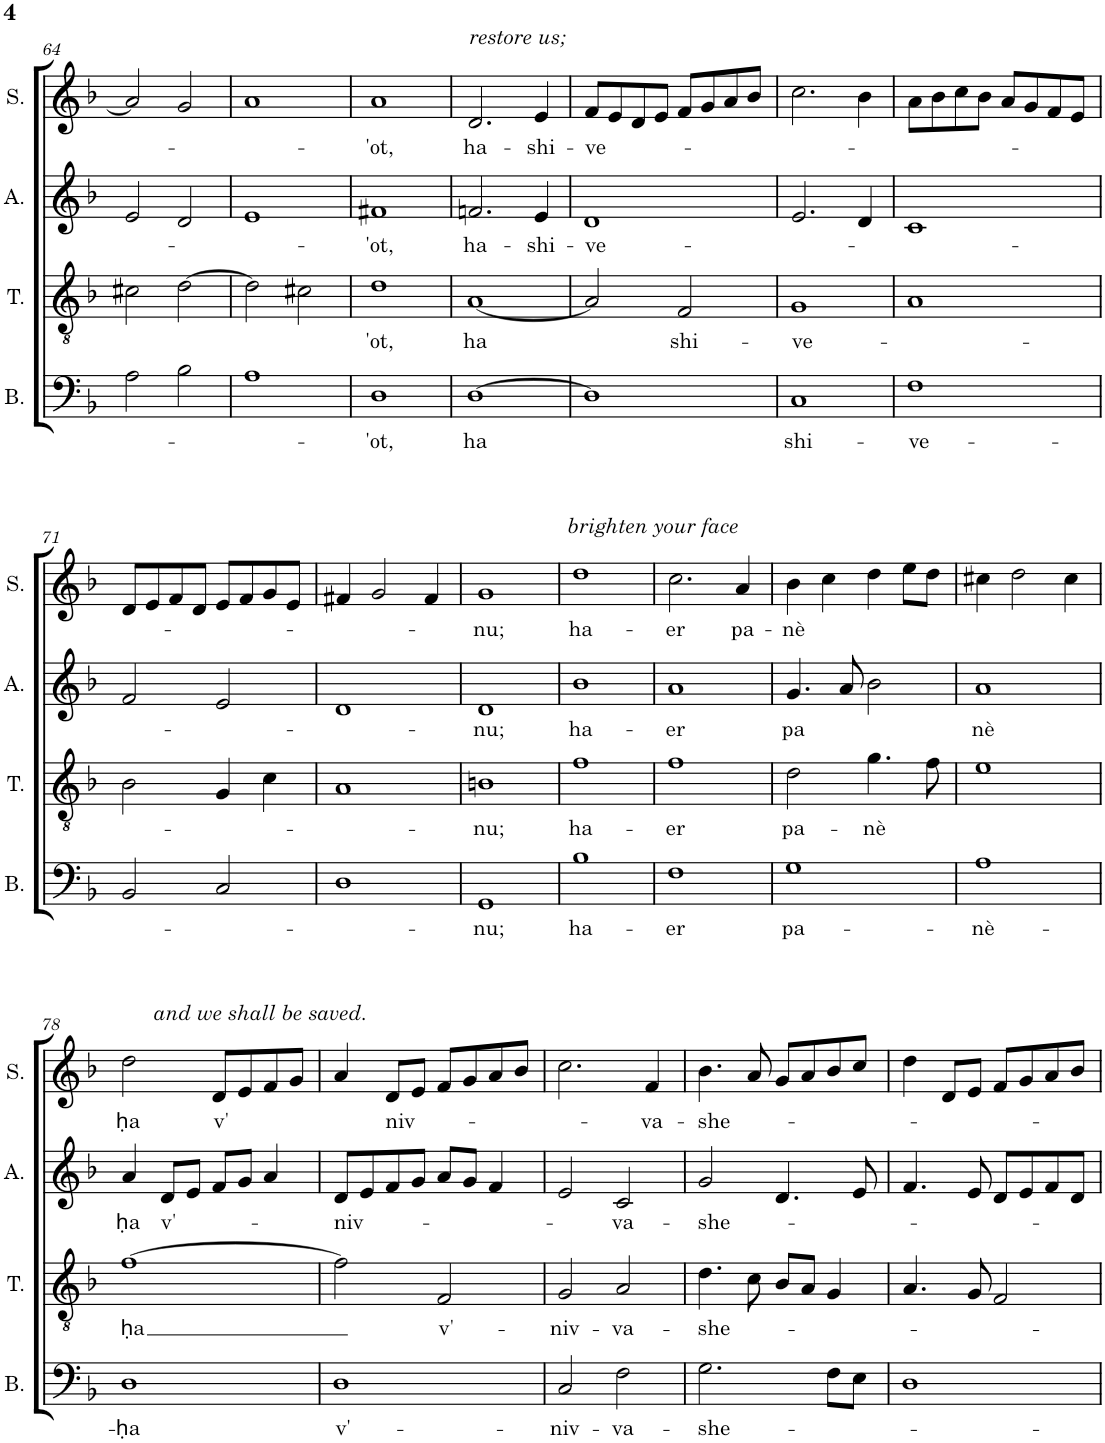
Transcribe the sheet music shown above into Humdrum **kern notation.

**kern	**text	**kern	**text	**kern	**text	**kern	**text
*part4	*part4	*part3	*part3	*part2	*part2	*part1	*part1
*staff4	*staff4	*staff3	*staff3	*staff2	*staff2	*staff1	*staff1
*I"Bass	*	*I"Tenor	*	*I"Alto	*	*I"Soprano	*
*I'B.	*	*I'T.	*	*I'A.	*	*I'S.	*
!!LO:PB:g=z
*clefF4	*	*clefGv2	*	*clefG2	*	*clefG2	*
*k[b-]	*	*k[b-]	*	*k[b-]	*	*k[b-]	*
*M4/4	*	*M4/4	*	*M4/4	*	*M4/4	*
*met(c)	*	*met(c)	*	*met(c)	*	*met(c)	*
=64	=64	=64	=64	=64	=64	=64	=64
2A\	.	2c#X\	.	2e/	.	2a/]	.
2B-\	.	[2d\	.	2d/	.	2g/	.
=65	=65	=65	=65	=65	=65	=65	=65
1A	.	2d\]	.	1e	.	1a	.
.	.	2c#X\	.	.	.	.	.
=66	=66	=66	=66	=66	=66	=66	=66
!	!LO:LY:b	!	!LO:LY:b	!	!LO:LY:b	!	!LO:LY:b
1D	-'ot,	1d	'ot,	1f#X	-'ot,	1a	-'ot,
=67	=67	=67	=67	=67	=67	=67	=67
!	!	!	!	!	!	!LO:TX:a:i:t=restore us;	!
!	!LO:LY:b	!	!LO:LY:b	!	!LO:LY:b	!	!LO:LY:b
[1D	ha	[1A	ha	2.fn/	ha-	2.d/	ha-
!	!	!	!	!	!LO:LY:b	!	!LO:LY:b
.	.	.	.	4e/	-shi-	4e/	-shi-
=68	=68	=68	=68	=68	=68	=68	=68
!	!	!	!	!	!LO:LY:b	!	!LO:LY:b
1D]	.	2A/]	.	1d	-ve-	8f/L	-ve-
.	.	.	.	.	.	8e/	.
.	.	.	.	.	.	8d/	.
.	.	.	.	.	.	8e/J	.
!	!	!	!LO:LY:b	!	!	!	!
.	.	2F/	shi-	.	.	8f/L	.
.	.	.	.	.	.	8g/	.
.	.	.	.	.	.	8a/	.
.	.	.	.	.	.	8b-/J	.
=69	=69	=69	=69	=69	=69	=69	=69
!	!LO:LY:b	!	!LO:LY:b	!	!	!	!
1C	shi-	1G	-ve-	2.e/	.	2.cc\	.
.	.	.	.	4d/	.	4b-\	.
=70	=70	=70	=70	=70	=70	=70	=70
!	!LO:LY:b	!	!	!	!	!	!
1F	-ve-	1A	.	1c	.	8a\L	.
.	.	.	.	.	.	8b-\	.
.	.	.	.	.	.	8cc\	.
.	.	.	.	.	.	8b-\J	.
.	.	.	.	.	.	8a/L	.
.	.	.	.	.	.	8g/	.
.	.	.	.	.	.	8f/	.
.	.	.	.	.	.	8e/J	.
!!LO:LB:g=z
=71	=71	=71	=71	=71	=71	=71	=71
2BB-/	.	2B-\	.	2f/	.	8d/L	.
.	.	.	.	.	.	8e/	.
.	.	.	.	.	.	8f/	.
.	.	.	.	.	.	8d/J	.
2C/	.	4G/	.	2e/	.	8e/L	.
.	.	.	.	.	.	8f/	.
.	.	4c\	.	.	.	8g/	.
.	.	.	.	.	.	8e/J	.
=72	=72	=72	=72	=72	=72	=72	=72
1D	.	1A	.	1d	.	4f#X/	.
.	.	.	.	.	.	2g/	.
.	.	.	.	.	.	4f#/	.
=73	=73	=73	=73	=73	=73	=73	=73
!	!LO:LY:b	!	!LO:LY:b	!	!LO:LY:b	!	!LO:LY:b
1GG	-nu;	1Bn	-nu;	1d	-nu;	1g	-nu;
=74	=74	=74	=74	=74	=74	=74	=74
!	!	!	!	!	!	!LO:TX:a:i:t=brighten your face	!
!	!LO:LY:b	!	!LO:LY:b	!	!LO:LY:b	!	!LO:LY:b
1B-	ha-	1f	ha-	1b-	ha-	1dd	ha-
=75	=75	=75	=75	=75	=75	=75	=75
!	!LO:LY:b	!	!LO:LY:b	!	!LO:LY:b	!	!LO:LY:b
1F	-er	1f	-er	1a	-er	2.cc\	-er
!	!	!	!	!	!	!	!LO:LY:b
.	.	.	.	.	.	4a/	pa-
=76	=76	=76	=76	=76	=76	=76	=76
!	!LO:LY:b	!	!LO:LY:b	!	!LO:LY:b	!	!LO:LY:b
1G	pa-	2d\	pa-	4.g/	pa	4b-\	-nè
.	.	.	.	.	.	4cc\	.
.	.	.	.	8a/	.	.	.
!	!	!	!LO:LY:b	!	!	!	!
.	.	4.g\	-nè	2b-\	.	4dd\	.
.	.	.	.	.	.	8ee\L	.
.	.	8f\	.	.	.	8dd\J	.
=77	=77	=77	=77	=77	=77	=77	=77
!	!LO:LY:b	!	!	!	!LO:LY:b	!	!
1A	-nè-	1e	.	1a	nè	4cc#X\	.
.	.	.	.	.	.	2dd\	.
.	.	.	.	.	.	4cc#\	.
!!LO:LB:g=z
=78	=78	=78	=78	=78	=78	=78	=78
!	!LO:LY:b	!	!LO:LY:b	!	!LO:LY:b	!	!LO:LY:b
*	*	*	*	*	*	*^	*
1D	-ḥa	[1f	ḥa	4a/	-ḥa	2dd\	4ryy	-ḥa
!	!	!	!	!	!	!	!LO:TX:a:i:t=and we shall be saved.	!
!	!	!	!	!	!LO:LY:b	!	!	!
.	.	.	.	8d/L	v'-	.	2.ryy	.
.	.	.	.	8e/J	.	.	.	.
!	!	!	!	!	!	!	!	!LO:LY:b
.	.	.	.	8f/L	.	8d/L	.	v'
.	.	.	.	8g/J	.	8e/	.	.
.	.	.	.	4a/	.	8f/	.	.
.	.	.	.	.	.	8g/J	.	.
=79	=79	=79	=79	=79	=79	=79	=79	=79
!	!LO:LY:b	!	!	!	!LO:LY:b	!	!	!
*	*	*	*	*	*	*v	*v	*
1D	v'-	2f\]	.	8d/L	-niv-	4a/	.
.	.	.	.	8e/	.	.	.
!	!	!	!	!	!	!	!LO:LY:b
.	.	.	.	8f/	.	8d/L	niv-
.	.	.	.	8g/J	.	8e/J	.
!	!	!	!LO:LY:b	!	!	!	!
.	.	2F/	v'-	8a/L	.	8f/L	.
.	.	.	.	8g/J	.	8g/	.
.	.	.	.	4f/	.	8a/	.
.	.	.	.	.	.	8b-/J	.
=80	=80	=80	=80	=80	=80	=80	=80
!	!LO:LY:b	!	!LO:LY:b	!	!	!	!
2C/	-niv-	2G/	-niv-	2e/	.	2.cc\	.
!	!LO:LY:b	!	!LO:LY:b	!	!LO:LY:b	!	!
2F\	-va-	2A/	-va-	2c/	-va-	.	.
!	!	!	!	!	!	!	!LO:LY:b
.	.	.	.	.	.	4f/	-va-
=81	=81	=81	=81	=81	=81	=81	=81
!	!LO:LY:b	!	!LO:LY:b	!	!LO:LY:b	!	!LO:LY:b
2.G\	-she-	4.d\	-she-	2g/	-she-	4.b-\	-she-
.	.	8c\	.	.	.	8a/	.
.	.	8B-/L	.	4.d/	.	8g/L	.
.	.	8A/J	.	.	.	8a/	.
8F\L	.	4G/	.	.	.	8b-/	.
8E\J	.	.	.	8e/	.	8cc/J	.
=82	=82	=82	=82	=82	=82	=82	=82
1D	.	4.A/	.	4.f/	.	4dd\	.
.	.	.	.	.	.	8d/L	.
.	.	8G/	.	8e/	.	8e/J	.
.	.	2F/	.	8d/L	.	8f/L	.
.	.	.	.	8e/	.	8g/	.
.	.	.	.	8f/	.	8a/	.
.	.	.	.	8d/J	.	8b-/J	.
=	=	=	=	=	=	=	=
*-	*-	*-	*-	*-	*-	*-	*-
